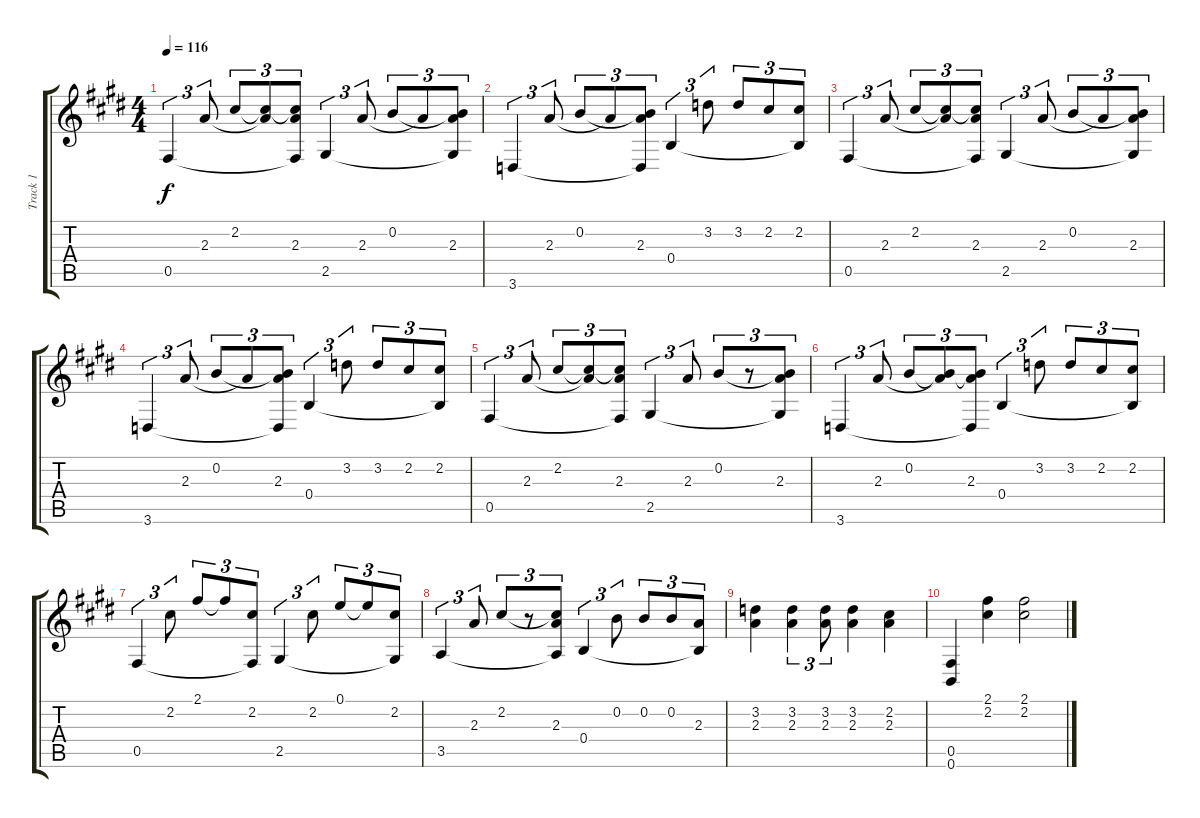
\track ("Track 1" "Track 1") {instrument electricguitarclean}
\staff {score tabs}
\tuning (E4 B3 G3 B2 Gb2 B1) {hide}
\ts (4 4)
\tempo 116
\clef g2
\ks c#minor
0.5.4{tu (3 2) dy f} 2.3.8{tu (3 2)} 2.2.8{tu (3 2)} (2.2{t} 2.3{t}).8{tu (3 2)} (2.2{t} 2.3 0.5{t}).8{tu (3 2)} 2.5.4{tu (3 2)} 2.3.8{tu (3 2)} 0.2.8{tu (3 2)} 2.3{t}.8{tu (3 2)} (0.2{t} 2.3 2.5{t}).8{tu (3 2)} |
3.6.4{tu (3 2)} 2.3.8{tu (3 2)} 0.2.8{tu (3 2)} 2.3{t}.8{tu (3 2)} (0.2{t} 2.3 3.6{t}).8{tu (3 2)} 0.4.4{tu (3 2)} 3.2.8{tu (3 2)} 3.2.8{tu (3 2)} 2.2.8{tu (3 2)} (2.2 0.4{t}).8{tu (3 2)} |
0.5.4{tu (3 2)} 2.3.8{tu (3 2)} 2.2.8{tu (3 2)} (2.2{t} 2.3{t}).8{tu (3 2)} (2.2{t} 2.3 0.5{t}).8{tu (3 2)} 2.5.4{tu (3 2)} 2.3.8{tu (3 2)} 0.2.8{tu (3 2)} 2.3{t}.8{tu (3 2)} (0.2{t} 2.3 2.5{t}).8{tu (3 2)} |
3.6.4{tu (3 2)} 2.3.8{tu (3 2)} 0.2.8{tu (3 2)} 2.3{t}.8{tu (3 2)} (0.2{t} 2.3 3.6{t}).8{tu (3 2)} 0.4.4{tu (3 2)} 3.2.8{tu (3 2)} 3.2.8{tu (3 2)} 2.2.8{tu (3 2)} (2.2 0.4{t}).8{tu (3 2)} |
0.5.4{tu (3 2)} 2.3.8{tu (3 2)} 2.2.8{tu (3 2)} (2.2{t} 2.3{t}).8{tu (3 2)} (2.2{t} 2.3 0.5{t}).8{tu (3 2)} 2.5.4{tu (3 2)} 2.3.8{tu (3 2)} 0.2.8{tu (3 2)} r.8{tu (3 2)} (0.2{t} 2.3 2.5{t}).8{tu (3 2)} |
3.6.4{tu (3 2)} 2.3.8{tu (3 2)} 0.2.8{tu (3 2)} (0.2{t} 2.3{t}).8{tu (3 2)} (0.2{t} 2.3 3.6{t}).8{tu (3 2)} 0.4.4{tu (3 2)} 3.2.8{tu (3 2)} 3.2.8{tu (3 2)} 2.2.8{tu (3 2)} (2.2 0.4{t}).8{tu (3 2)} |
0.5.4{tu (3 2)} 2.2.8{tu (3 2)} 2.1.8{tu (3 2)} 2.1{t}.8{tu (3 2)} (2.2 0.5{t}).8{tu (3 2)} 2.5.4{tu (3 2)} 2.2.8{tu (3 2)} 0.1.8{tu (3 2)} 0.1{t}.8{tu (3 2)} (2.2 2.5{t}).8{tu (3 2)} |
3.5.4{tu (3 2)} 2.3.8{tu (3 2)} 2.2.8{tu (3 2)} r.8{tu (3 2)} (2.2{t} 2.3 3.5{t}).8{tu (3 2)} 0.4.4{tu (3 2)} 0.2.8{tu (3 2)} 0.2.8{tu (3 2)} 0.2.8{tu (3 2)} (2.3 0.4{t}).8{tu (3 2)} |
(3.2 2.3).4 (3.2 2.3).4{tu (3 2)} (3.2 2.3).8{tu (3 2)} (3.2 2.3).4 (2.2 2.3).4 |
(0.5 0.6).4 (2.1 2.2).4 (2.1 2.2).2
